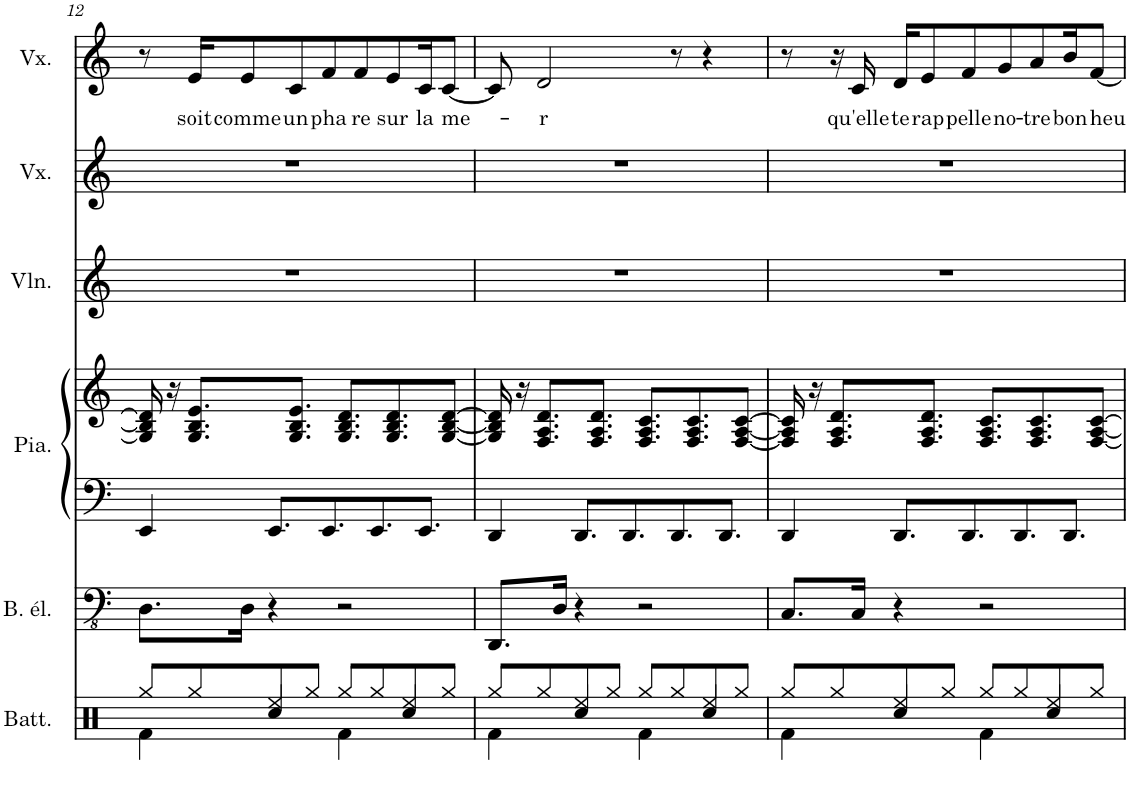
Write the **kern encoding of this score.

**kern	**kern	**kern	**kern	**kern	**kern	**kern	**text
*part6	*part5	*part4	*part4	*part3	*part2	*part1	*part1
*staff7	*staff6	*staff5	*staff4	*staff3	*staff2	*staff1	*staff1
*I"Batterie	*I"Basse électrique	*I"Piano	*	*I"Violon	*I"Voix	*I"Voix	*
*I'Batt.	*I'B. él.	*I'Pia.	*	*I'Vln.	*I'Vx.	*I'Vx.	*
!!LO:PB:g=z
*clefX	*clefFv4	*clefF4	*clefG2	*clefG2	*clefG2	*clefG2	*
*	*	*	*	*Trd4c7	*	*	*
*k[]	*k[]	*k[]	*k[]	*k[]	*k[]	*k[]	*
*M4/4	*M4/4	*M4/4	*M4/4	*M4/4	*M4/4	*M4/4	*
=12	=12	=12	=12	=12	=12	=12	=12
*^	*	*	*	*	*	*	*
4Rf\	8Rgg/L	8.DD\L	4EE/	16G/] 16B/] 16d/]	1r	1r	8r	.
.	.	.	.	16r	.	.	.	.
!	!	!	!	!	!	!	!	!LO:LY:b
.	8Rgg/	.	.	8.G/ 8.B/ 8.e/L	.	.	16e/KL	soit
!	!	!	!	!	!	!	!	!LO:LY:b
.	.	16DD\Jk	.	.	.	.	8e/	comme
4Rcc/	8Ree/	4r	8.EE/L	.	.	.	.	.
!	!	!	!	!	!	!	!	!LO:LY:b
.	.	.	.	8.G/ 8.B/ 8.e/J	.	.	8c/	un
.	8Rgg/J	.	.	.	.	.	.	.
!	!	!	!	!	!	!	!	!LO:LY:b
.	.	.	8.EE/	.	.	.	8f/	pha-
4Rf\	8Rgg/L	2r	.	8.G/ 8.B/ 8.d/L	.	.	.	.
!	!	!	!	!	!	!	!	!LO:LY:b
.	.	.	.	.	.	.	8f/	-re
.	8Rgg/	.	8.EE/	.	.	.	.	.
!	!	!	!	!	!	!	!	!LO:LY:b
.	.	.	.	8.G/ 8.B/ 8.d/	.	.	8e/	sur
4Rcc/	8Ree/	.	.	.	.	.	.	.
!	!	!	!	!	!	!	!	!LO:LY:b
.	.	.	8.EE/J	.	.	.	16c/K	la
!	!	!	!	!	!	!	!	!LO:LY:b
.	8Rgg/J	.	.	[8G/ [8B/ [8d/J	.	.	[8c/J	me-
=13	=13	=13	=13	=13	=13	=13	=13	=13
4Rf\	8Rgg/L	8.DDD/L	4DD/	16G/] 16B/] 16d/]	1r	1r	8c/]	.
.	.	.	.	16r	.	.	.	.
!	!	!	!	!	!	!	!	!LO:LY:b
.	8Rgg/	.	.	8.F/ 8.A/ 8.d/L	.	.	2d/	-r
.	.	16DD/Jk	.	.	.	.	.	.
4Rcc/	8Ree/	4r	8.DD/L	.	.	.	.	.
.	.	.	.	8.F/ 8.A/ 8.d/J	.	.	.	.
.	8Rgg/J	.	.	.	.	.	.	.
.	.	.	8.DD/	.	.	.	.	.
4Rf\	8Rgg/L	2r	.	8.F/ 8.A/ 8.c/L	.	.	.	.
.	8Rgg/	.	8.DD/	.	.	.	8r	.
.	.	.	.	8.F/ 8.A/ 8.c/	.	.	.	.
4Rcc/	8Ree/	.	.	.	.	.	4r	.
.	.	.	8.DD/J	.	.	.	.	.
.	8Rgg/J	.	.	[8F/ [8A/ [8c/J	.	.	.	.
=14	=14	=14	=14	=14	=14	=14	=14	=14
4Rf\	8Rgg/L	8.CC/L	4DD/	16F/] 16A/] 16c/]	1r	1r	8r	.
.	.	.	.	16r	.	.	.	.
.	8Rgg/	.	.	8.F/ 8.A/ 8.d/L	.	.	16r	.
!	!	!	!	!	!	!	!	!LO:LY:b
.	.	16CC/Jk	.	.	.	.	16c/	qu'elle
!	!	!	!	!	!	!	!	!LO:LY:b
4Rcc/	8Ree/	4r	8.DD/L	.	.	.	16d/KL	te
!	!	!	!	!	!	!	!	!LO:LY:b
.	.	.	.	8.F/ 8.A/ 8.d/J	.	.	8e/	rap-
.	8Rgg/J	.	.	.	.	.	.	.
!	!	!	!	!	!	!	!	!LO:LY:b
.	.	.	8.DD/	.	.	.	8f/	-pelle
4Rf\	8Rgg/L	2r	.	8.F/ 8.A/ 8.c/L	.	.	.	.
!	!	!	!	!	!	!	!	!LO:LY:b
.	.	.	.	.	.	.	8g/	no-
.	8Rgg/	.	8.DD/	.	.	.	.	.
!	!	!	!	!	!	!	!	!LO:LY:b
.	.	.	.	8.F/ 8.A/ 8.c/	.	.	8a/	-tre
4Rcc/	8Ree/	.	.	.	.	.	.	.
!	!	!	!	!	!	!	!	!LO:LY:b
.	.	.	8.DD/J	.	.	.	16b/K	bon-
!	!	!	!	!	!	!	!	!LO:LY:b
.	8Rgg/J	.	.	[8F/ [8A/ [8c/J	.	.	[8f/J	-heu-
*v	*v	*	*	*	*	*	*	*
=	=	=	=	=	=	=	=
*-	*-	*-	*-	*-	*-	*-	*-
